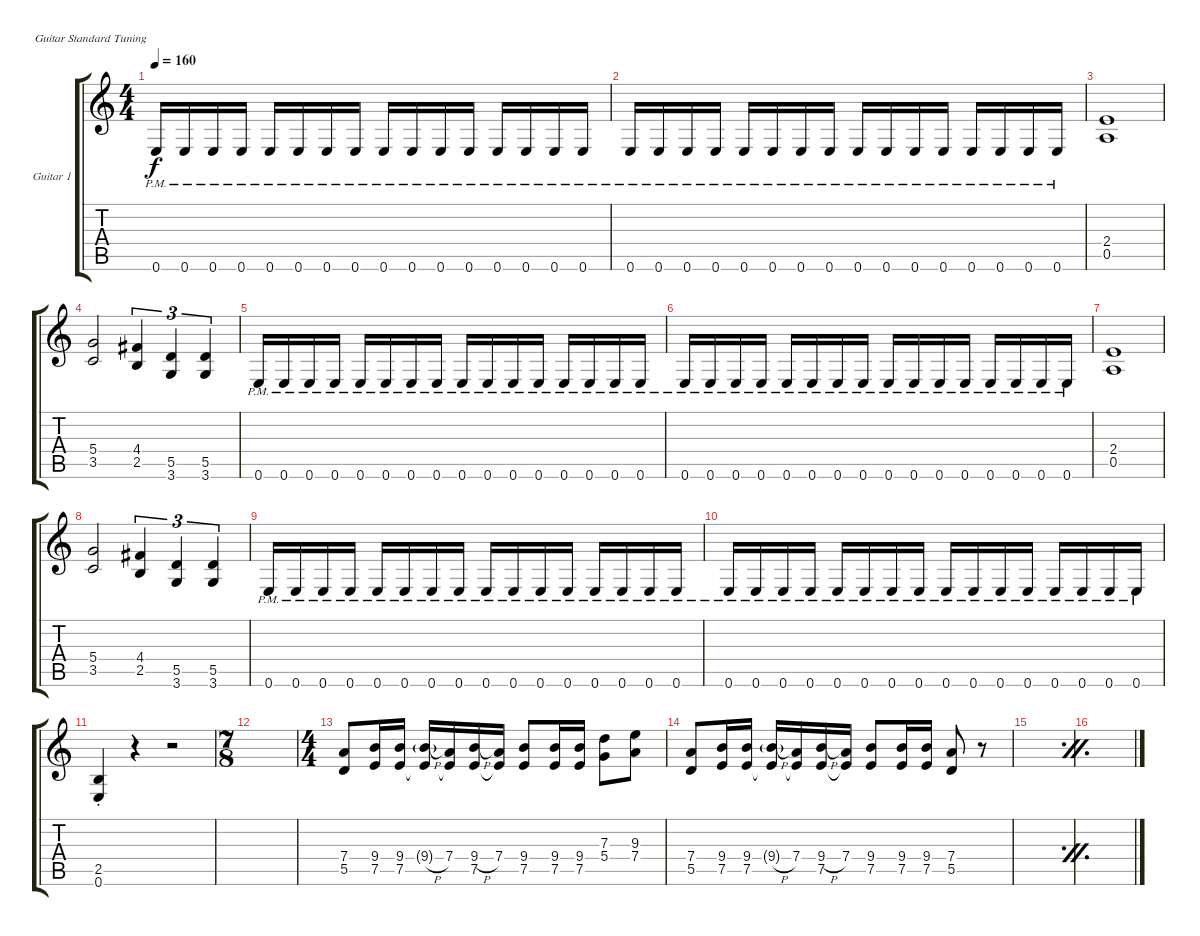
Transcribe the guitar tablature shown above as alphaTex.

\bracketExtendMode groupsimilarinstruments
\firstSystemTrackNameOrientation horizontal
\otherSystemsTrackNameOrientation horizontal
\track ("Guitar 1" "Guitar 1") {instrument overdrivenguitar}
\staff {score tabs}
\tuning (E4 B3 G3 D3 A2 E2)
\ts (4 4)
\tempo 160
\clef g2
\ks c
0.6{pm}.16{dy f} 0.6{pm}.16 0.6{pm}.16 0.6{pm}.16 0.6{pm}.16 0.6{pm}.16 0.6{pm}.16 0.6{pm}.16 0.6{pm}.16 0.6{pm}.16 0.6{pm}.16 0.6{pm}.16 0.6{pm}.16 0.6{pm}.16 0.6{pm}.16 0.6{pm}.16 |
0.6{pm}.16 0.6{pm}.16 0.6{pm}.16 0.6{pm}.16 0.6{pm}.16 0.6{pm}.16 0.6{pm}.16 0.6{pm}.16 0.6{pm}.16 0.6{pm}.16 0.6{pm}.16 0.6{pm}.16 0.6{pm}.16 0.6{pm}.16 0.6{pm}.16 0.6{pm}.16 |
(2.4 0.5).1 |
(5.4 3.5).2 (4.4 2.5).4{tu (3 2)} (5.5 3.6).4{tu (3 2)} (5.5 3.6).4{tu (3 2)} |
0.6{pm}.16 0.6{pm}.16 0.6{pm}.16 0.6{pm}.16 0.6{pm}.16 0.6{pm}.16 0.6{pm}.16 0.6{pm}.16 0.6{pm}.16 0.6{pm}.16 0.6{pm}.16 0.6{pm}.16 0.6{pm}.16 0.6{pm}.16 0.6{pm}.16 0.6{pm}.16 |
0.6{pm}.16 0.6{pm}.16 0.6{pm}.16 0.6{pm}.16 0.6{pm}.16 0.6{pm}.16 0.6{pm}.16 0.6{pm}.16 0.6{pm}.16 0.6{pm}.16 0.6{pm}.16 0.6{pm}.16 0.6{pm}.16 0.6{pm}.16 0.6{pm}.16 0.6{pm}.16 |
(2.4 0.5).1 |
(5.4 3.5).2 (4.4 2.5).4{tu (3 2)} (5.5 3.6).4{tu (3 2)} (5.5 3.6).4{tu (3 2)} |
0.6{pm}.16 0.6{pm}.16 0.6{pm}.16 0.6{pm}.16 0.6{pm}.16 0.6{pm}.16 0.6{pm}.16 0.6{pm}.16 0.6{pm}.16 0.6{pm}.16 0.6{pm}.16 0.6{pm}.16 0.6{pm}.16 0.6{pm}.16 0.6{pm}.16 0.6{pm}.16 |
0.6{pm}.16 0.6{pm}.16 0.6{pm}.16 0.6{pm}.16 0.6{pm}.16 0.6{pm}.16 0.6{pm}.16 0.6{pm}.16 0.6{pm}.16 0.6{pm}.16 0.6{pm}.16 0.6{pm}.16 0.6{pm}.16 0.6{pm}.16 0.6{pm}.16 0.6{pm}.16 |
(2.5{st} 0.6{st}).4 r.4 r.2 |
\ts (7 8)
|
\ts (4 4)
(7.4 5.5).8 (9.4 7.5).16 (9.4 7.5).16 (9.4{h g} 7.5{t}).16 (7.4 7.5{t}).16 (9.4{h} 7.5).16 (7.4 7.5{t}).16 (9.4 7.5).8 (9.4 7.5).16 (9.4 7.5).16 (7.3 5.4).8 (9.3 7.4).8 |
(7.4 5.5).8 (9.4 7.5).16 (9.4 7.5).16 (9.4{h g} 7.5{t}).16 (7.4 7.5{t}).16 (9.4{h} 7.5).16 (7.4 7.5{t}).16 (9.4 7.5).8 (9.4 7.5).16 (9.4 7.5).16 (7.4 5.5).8 r.8 |
\simile firstofdouble
|
\simile secondofdouble
